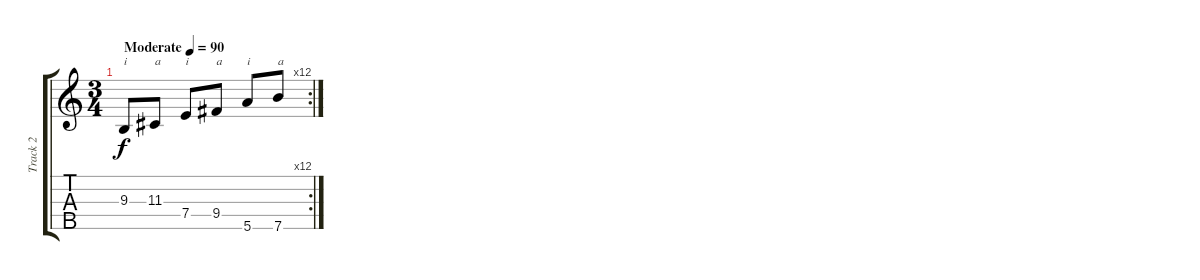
\track ("Track 2" "Track 2") {instrument electricbassfinger}
\staff {score tabs}
\tuning (C1 G1 D2 A2 E3) {hide}
\rc 12
\ts (3 4)
\tempo (90 "Moderate")
\clef g2
\ks c
9.3.8{txt "i" dy f instrument electricbassfinger} 11.3.8{txt "a"} 7.4.8{txt "i"} 9.4.8{txt "a"} 5.5.8{txt "i"} 7.5.8{txt "a"}
